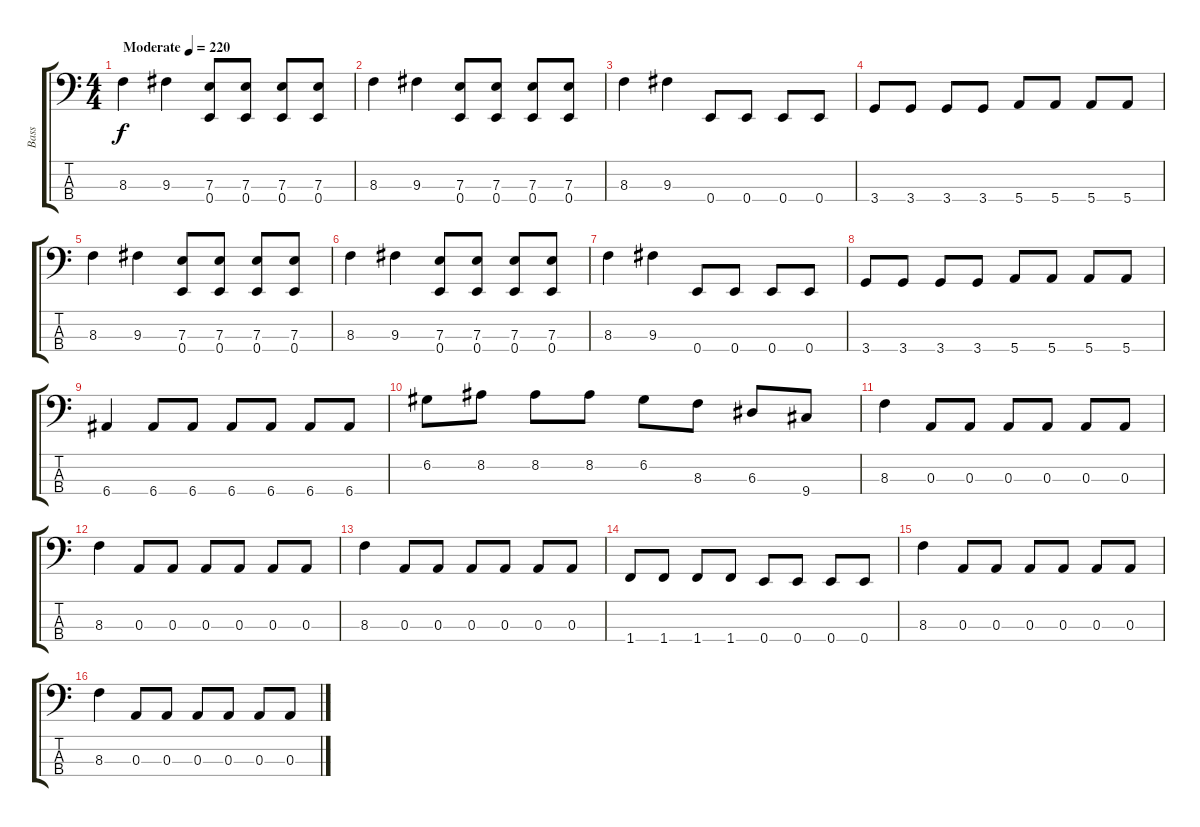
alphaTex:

\track ("Bass" "Bass") {instrument electricbasspick}
\staff {score tabs}
\tuning (G2 D2 A1 E1) {hide}
\ts (4 4)
\tempo (220 "Moderate")
\clef f4
\ks c
8.3.4{dy f instrument electricbasspick} 9.3.4 (7.3 0.4).8 (7.3 0.4).8 (7.3 0.4).8 (7.3 0.4).8 |
8.3.4 9.3.4 (7.3 0.4).8 (7.3 0.4).8 (7.3 0.4).8 (7.3 0.4).8 |
8.3.4 9.3.4 0.4.8 0.4.8 0.4.8 0.4.8 |
3.4.8 3.4.8 3.4.8 3.4.8 5.4.8 5.4.8 5.4.8 5.4.8 |
8.3.4 9.3.4 (7.3 0.4).8 (7.3 0.4).8 (7.3 0.4).8 (7.3 0.4).8 |
8.3.4 9.3.4 (7.3 0.4).8 (7.3 0.4).8 (7.3 0.4).8 (7.3 0.4).8 |
8.3.4 9.3.4 0.4.8 0.4.8 0.4.8 0.4.8 |
3.4.8 3.4.8 3.4.8 3.4.8 5.4.8 5.4.8 5.4.8 5.4.8 |
6.4.4 6.4.8 6.4.8 6.4.8 6.4.8 6.4.8 6.4.8 |
6.2.8 8.2.8 8.2.8 8.2.8 6.2.8 8.3.8 6.3.8 9.4.8 |
8.3.4 0.3.8 0.3.8 0.3.8 0.3.8 0.3.8 0.3.8 |
8.3.4 0.3.8 0.3.8 0.3.8 0.3.8 0.3.8 0.3.8 |
8.3.4 0.3.8 0.3.8 0.3.8 0.3.8 0.3.8 0.3.8 |
1.4.8 1.4.8 1.4.8 1.4.8 0.4.8 0.4.8 0.4.8 0.4.8 |
8.3.4 0.3.8 0.3.8 0.3.8 0.3.8 0.3.8 0.3.8 |
8.3.4 0.3.8 0.3.8 0.3.8 0.3.8 0.3.8 0.3.8
